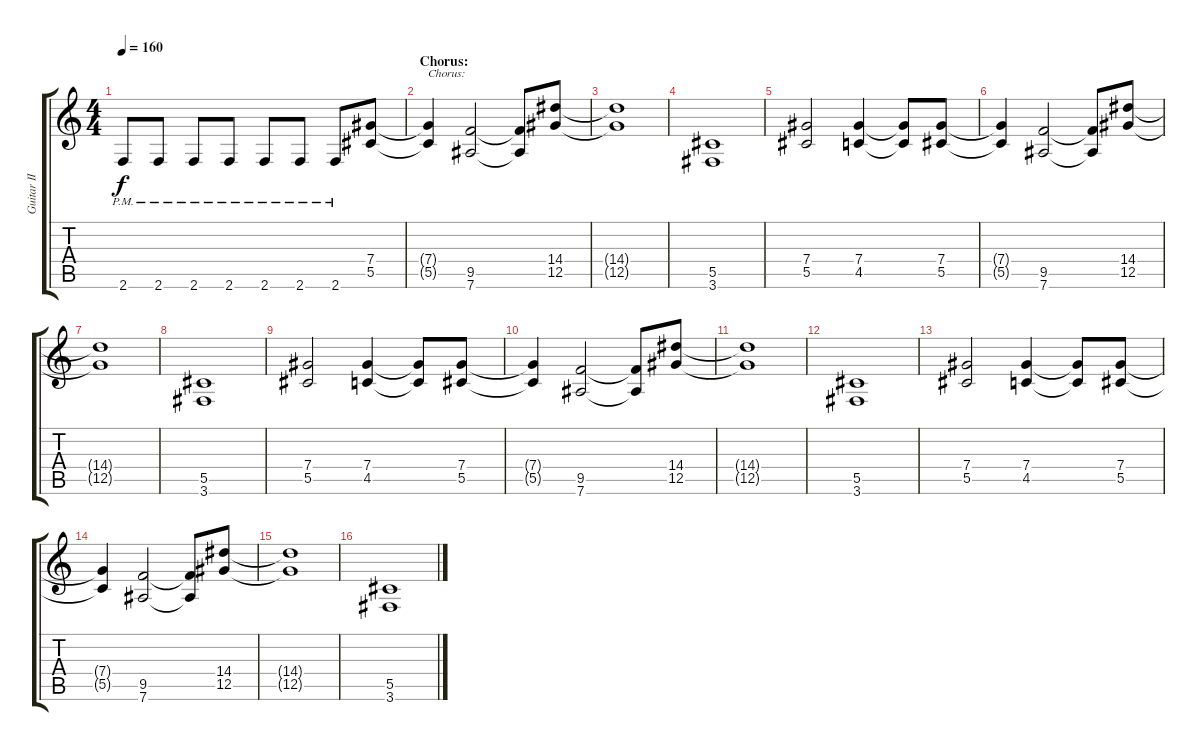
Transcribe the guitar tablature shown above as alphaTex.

\track ("Guitar II" "Guitar II") {instrument distortionguitar}
\staff {score tabs}
\tuning (Eb4 Bb3 Gb3 Db3 Ab2 Eb2) {hide}
\ts (4 4)
\tempo 160
\clef g2
\ks c
2.6{pm}.8{dy f} 2.6{pm}.8 2.6{pm}.8 2.6{pm}.8 2.6{pm}.8 2.6{pm}.8 2.6{pm}.8 (7.4 5.5).8 |
\section ("" "Chorus:")
(7.4{t} 5.5{t}).4{txt "Chorus:"} (9.5 7.6).2 (9.5{t} 7.6{t}).8 (14.4 12.5).8 |
(14.4{t} 12.5{t}).1 |
(5.5 3.6).1 |
(7.4 5.5).2 (7.4 4.5).4 (7.4{t} 4.5{t}).8 (7.4 5.5).8 |
(7.4{t} 5.5{t}).4 (9.5 7.6).2 (9.5{t} 7.6{t}).8 (14.4 12.5).8 |
(14.4{t} 12.5{t}).1 |
(5.5 3.6).1 |
(7.4 5.5).2 (7.4 4.5).4 (7.4{t} 4.5{t}).8 (7.4 5.5).8 |
(7.4{t} 5.5{t}).4 (9.5 7.6).2 (9.5{t} 7.6{t}).8 (14.4 12.5).8 |
(14.4{t} 12.5{t}).1 |
(5.5 3.6).1 |
(7.4 5.5).2 (7.4 4.5).4 (7.4{t} 4.5{t}).8 (7.4 5.5).8 |
(7.4{t} 5.5{t}).4 (9.5 7.6).2 (9.5{t} 7.6{t}).8 (14.4 12.5).8 |
(14.4{t} 12.5{t}).1 |
(5.5 3.6).1
